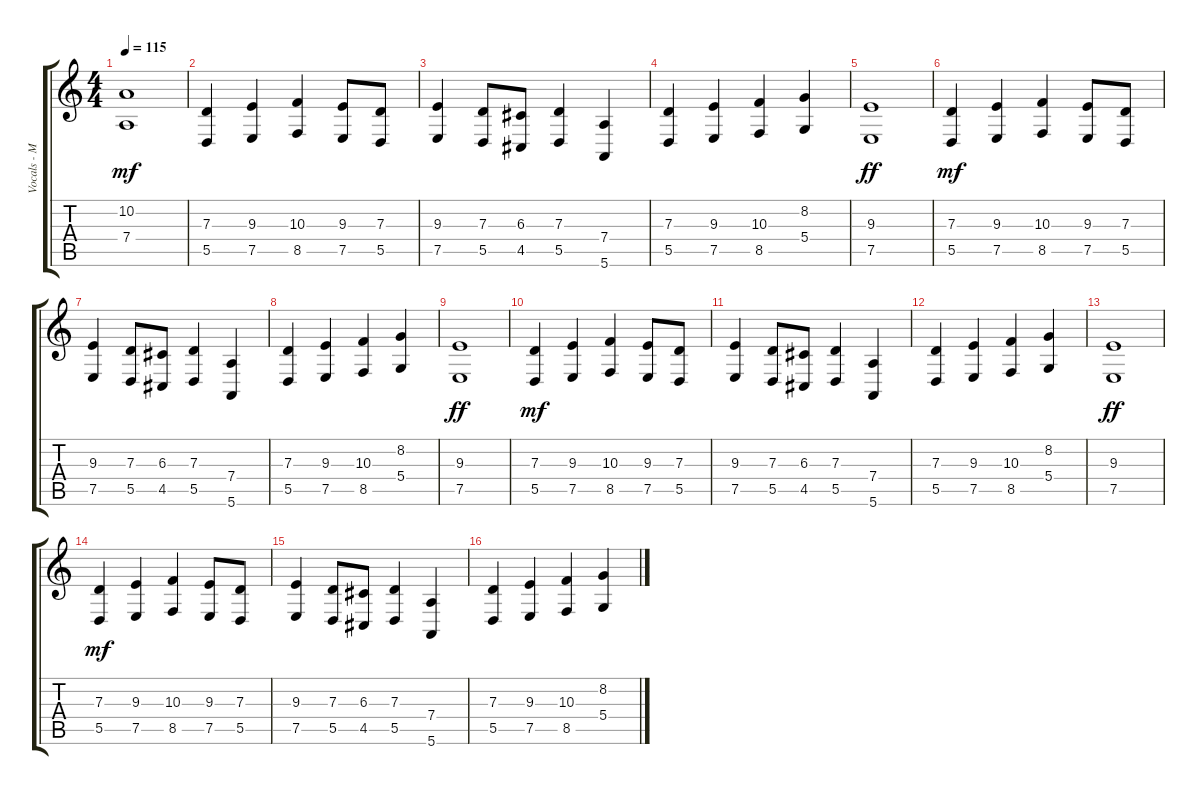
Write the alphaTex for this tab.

\track ("Vocals - Mark Tornillo" "Vocals - M") {instrument stringensemble1}
\staff {score tabs}
\tuning (E4 B3 G3 D3 A2 E2) {hide}
\ts (4 4)
\tempo 115
\clef g2
\ks c
(10.2 7.4).1{dy mf} |
(7.3 5.5).4 (9.3 7.5).4 (10.3 8.5).4 (9.3 7.5).8 (7.3 5.5).8 |
(9.3 7.5).4 (7.3 5.5).8 (6.3 4.5).8 (7.3 5.5).4 (7.4 5.6).4 |
(7.3 5.5).4 (9.3 7.5).4 (10.3 8.5).4 (8.2 5.4).4 |
(9.3 7.5).1{dy ff} |
(7.3 5.5).4{dy mf volume 10} (9.3 7.5).4 (10.3 8.5).4 (9.3 7.5).8 (7.3 5.5).8 |
(9.3 7.5).4 (7.3 5.5).8 (6.3 4.5).8 (7.3 5.5).4 (7.4 5.6).4 |
(7.3 5.5).4 (9.3 7.5).4 (10.3 8.5).4 (8.2 5.4).4 |
(9.3 7.5).1{dy ff} |
(7.3 5.5).4{dy mf volume 5} (9.3 7.5).4 (10.3 8.5).4 (9.3 7.5).8 (7.3 5.5).8 |
(9.3 7.5).4 (7.3 5.5).8 (6.3 4.5).8 (7.3 5.5).4 (7.4 5.6).4 |
(7.3 5.5).4 (9.3 7.5).4 (10.3 8.5).4 (8.2 5.4).4 |
(9.3 7.5).1{dy ff} |
(7.3 5.5).4{dy mf volume 1} (9.3 7.5).4 (10.3 8.5).4 (9.3 7.5).8 (7.3 5.5).8 |
(9.3 7.5).4 (7.3 5.5).8 (6.3 4.5).8 (7.3 5.5).4 (7.4 5.6).4 |
(7.3 5.5).4 (9.3 7.5).4 (10.3 8.5).4 (8.2 5.4).4
